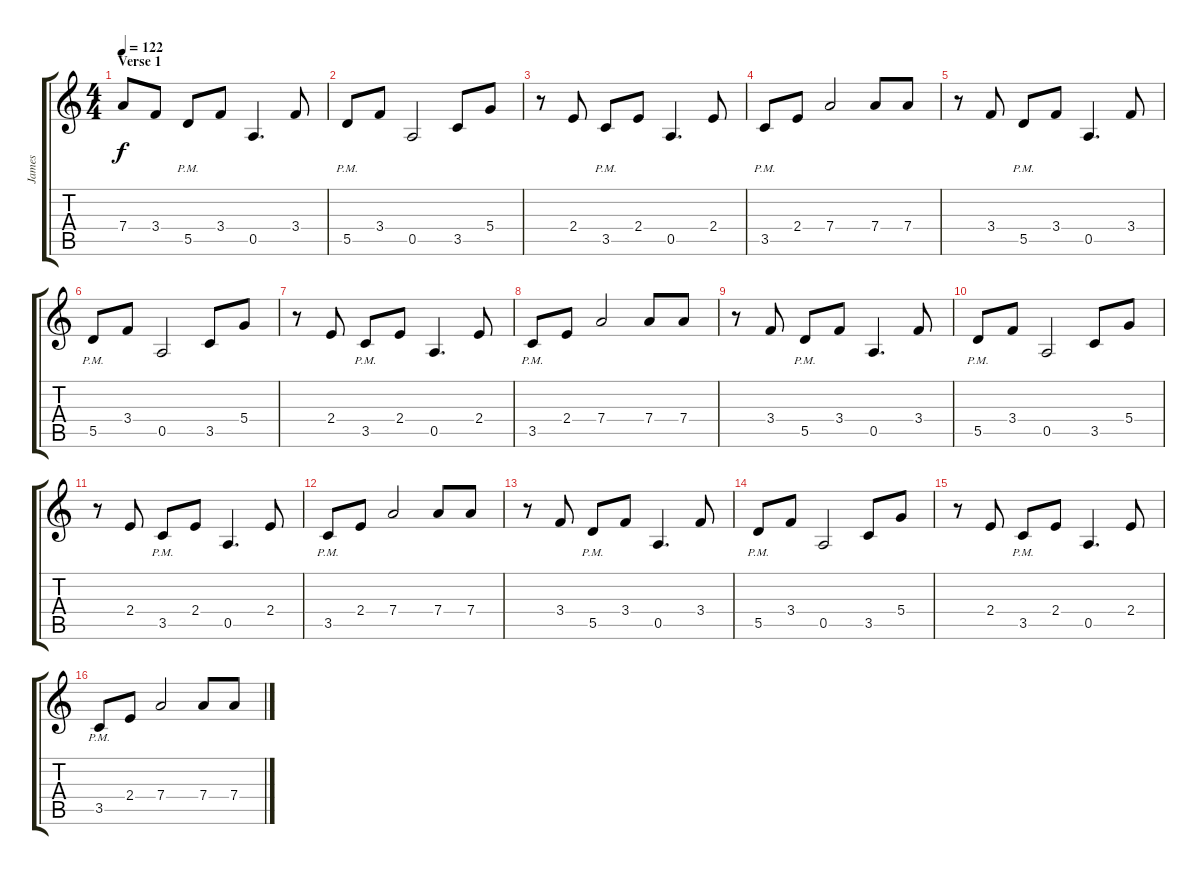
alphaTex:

\track ("James" "James") {instrument distortionguitar}
\staff {score tabs}
\tuning (E4 B3 G3 D3 A2 E2) {hide}
\ts (4 4)
\section ("" "Verse 1")
\tempo 122
\clef g2
\ks c
7.4{t}.8{dy f} 3.4.8 5.5{pm}.8 3.4.8 0.5.4{d} 3.4.8 |
5.5{pm}.8 3.4.8 0.5.2 3.5.8 5.4.8 |
r.8 2.4.8 3.5{pm}.8 2.4.8 0.5.4{d} 2.4.8 |
3.5{pm}.8 2.4.8 7.4.2 7.4.8 7.4.8 |
r.8 3.4.8 5.5{pm}.8 3.4.8 0.5.4{d} 3.4.8 |
5.5{pm}.8 3.4.8 0.5.2 3.5.8 5.4.8 |
r.8 2.4.8 3.5{pm}.8 2.4.8 0.5.4{d} 2.4.8 |
3.5{pm}.8 2.4.8 7.4.2 7.4.8 7.4.8 |
r.8 3.4.8 5.5{pm}.8 3.4.8 0.5.4{d} 3.4.8 |
5.5{pm}.8 3.4.8 0.5.2 3.5.8 5.4.8 |
r.8 2.4.8 3.5{pm}.8 2.4.8 0.5.4{d} 2.4.8 |
3.5{pm}.8 2.4.8 7.4.2 7.4.8 7.4.8 |
r.8 3.4.8 5.5{pm}.8 3.4.8 0.5.4{d} 3.4.8 |
5.5{pm}.8 3.4.8 0.5.2 3.5.8 5.4.8 |
r.8 2.4.8 3.5{pm}.8 2.4.8 0.5.4{d} 2.4.8 |
3.5{pm}.8 2.4.8 7.4.2 7.4.8 7.4.8
